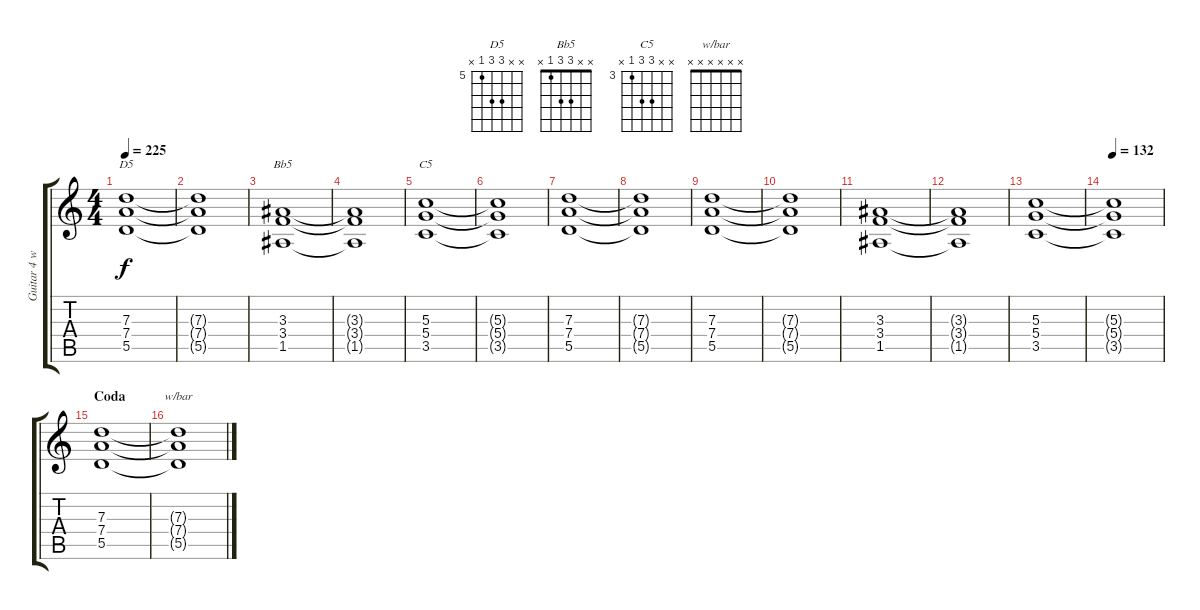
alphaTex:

\track ("Guitar 4 w/Distortion" "Guitar 4 w") {instrument distortionguitar}
\staff {score tabs}
\tuning (E4 B3 G3 D3 A2 E2) {hide}
\chord ("D5" x x 7 7 5 x) {firstfret 5}
\chord ("Bb5" x x 3 3 1 x)
\chord ("C5" x x 5 5 3 x) {firstfret 3}
\chord ("w/bar" x x x x x x)
\ts (4 4)
\tempo 225
\clef g2
\ks c
(7.3 7.4 5.5).1{ch "D5" dy f} |
(7.3{t} 7.4{t} 5.5{t}).1 |
(3.3 3.4 1.5).1{ch "Bb5"} |
(3.3{t} 3.4{t} 1.5{t}).1 |
(5.3 5.4 3.5).1{ch "C5"} |
(5.3{t} 5.4{t} 3.5{t}).1 |
(7.3 7.4 5.5).1 |
(7.3{t} 7.4{t} 5.5{t}).1 |
(7.3 7.4 5.5).1 |
(7.3{t} 7.4{t} 5.5{t}).1 |
(3.3 3.4 1.5).1 |
(3.3{t} 3.4{t} 1.5{t}).1 |
(5.3 5.4 3.5).1 |
\tempo 132
(5.3{t} 5.4{t} 3.5{t}).1 |
\section ("" "Coda")
(7.3 7.4 5.5).1 |
(7.3{t} 7.4{t} 5.5{t}).1{ch "w/bar"}
